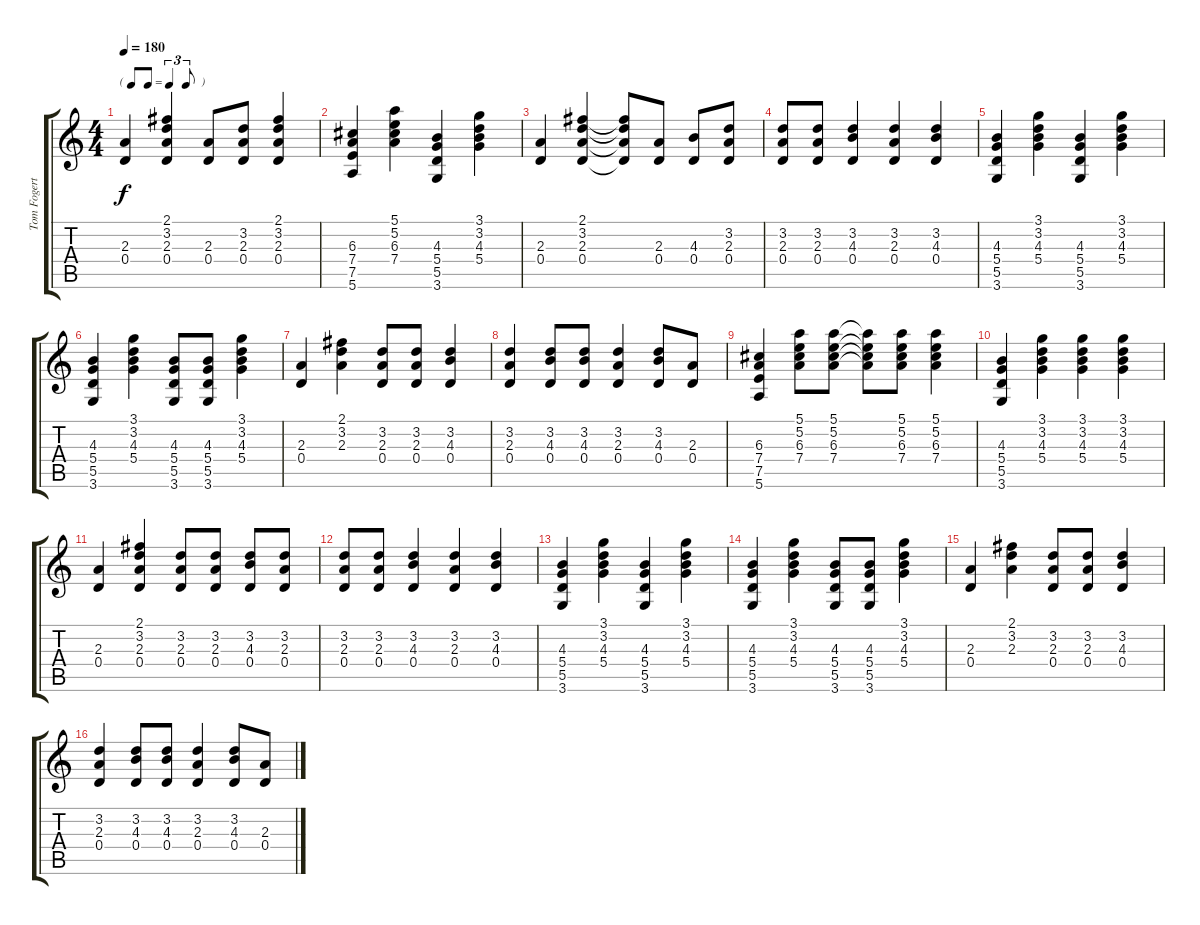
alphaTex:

\track ("Tom Fogerty" "Tom Fogert") {instrument acousticguitarsteel}
\staff {score tabs}
\tuning (E4 B3 G3 D3 A2 E2) {hide}
\ts (4 4)
\tf triplet8th
\tempo 180
\clef g2
\ks c
(2.3 0.4).4{dy f} (2.1 3.2 2.3 0.4).4 (2.3 0.4).8 (3.2 2.3 0.4).8 (2.1 3.2 2.3 0.4).4 |
(6.3 7.4 7.5 5.6).4 (5.1 5.2 6.3 7.4).4 (4.3 5.4 5.5 3.6).4 (3.1 3.2 4.3 5.4).4 |
(2.3 0.4).4 (2.1 3.2 2.3 0.4).4 (2.1{t} 3.2{t} 2.3{t} 0.4{t}).8 (2.3 0.4).8 (4.3 0.4).8 (3.2 2.3 0.4).8 |
(3.2 2.3 0.4).8 (3.2 2.3 0.4).8 (3.2 4.3 0.4).4 (3.2 2.3 0.4).4 (3.2 4.3 0.4).4 |
(4.3 5.4 5.5 3.6).4 (3.1 3.2 4.3 5.4).4 (4.3 5.4 5.5 3.6).4 (3.1 3.2 4.3 5.4).4 |
(4.3 5.4 5.5 3.6).4 (3.1 3.2 4.3 5.4).4 (4.3 5.4 5.5 3.6).8 (4.3 5.4 5.5 3.6).8 (3.1 3.2 4.3 5.4).4 |
(2.3 0.4).4 (2.1 3.2 2.3).4 (3.2 2.3 0.4).8 (3.2 2.3 0.4).8 (3.2 4.3 0.4).4 |
(3.2 2.3 0.4).4 (3.2 4.3 0.4).8 (3.2 4.3 0.4).8 (3.2 2.3 0.4).4 (3.2 4.3 0.4).8 (2.3 0.4).8 |
(6.3 7.4 7.5 5.6).4 (5.1 5.2 6.3 7.4).8 (5.1 5.2 6.3 7.4).8 (5.1{t} 5.2{t} 6.3{t} 7.4{t}).8 (5.1 5.2 6.3 7.4).8 (5.1 5.2 6.3 7.4).4 |
(4.3 5.4 5.5 3.6).4 (3.1 3.2 4.3 5.4).4 (3.1 3.2 4.3 5.4).4 (3.1 3.2 4.3 5.4).4 |
(2.3 0.4).4 (2.1 3.2 2.3 0.4).4 (3.2 2.3 0.4).8 (3.2 2.3 0.4).8 (3.2 4.3 0.4).8 (3.2 2.3 0.4).8 |
(3.2 2.3 0.4).8 (3.2 2.3 0.4).8 (3.2 4.3 0.4).4 (3.2 2.3 0.4).4 (3.2 4.3 0.4).4 |
(4.3 5.4 5.5 3.6).4 (3.1 3.2 4.3 5.4).4 (4.3 5.4 5.5 3.6).4 (3.1 3.2 4.3 5.4).4 |
(4.3 5.4 5.5 3.6).4 (3.1 3.2 4.3 5.4).4 (4.3 5.4 5.5 3.6).8 (4.3 5.4 5.5 3.6).8 (3.1 3.2 4.3 5.4).4 |
(2.3 0.4).4 (2.1 3.2 2.3).4 (3.2 2.3 0.4).8 (3.2 2.3 0.4).8 (3.2 4.3 0.4).4 |
(3.2 2.3 0.4).4 (3.2 4.3 0.4).8 (3.2 4.3 0.4).8 (3.2 2.3 0.4).4 (3.2 4.3 0.4).8 (2.3 0.4).8
